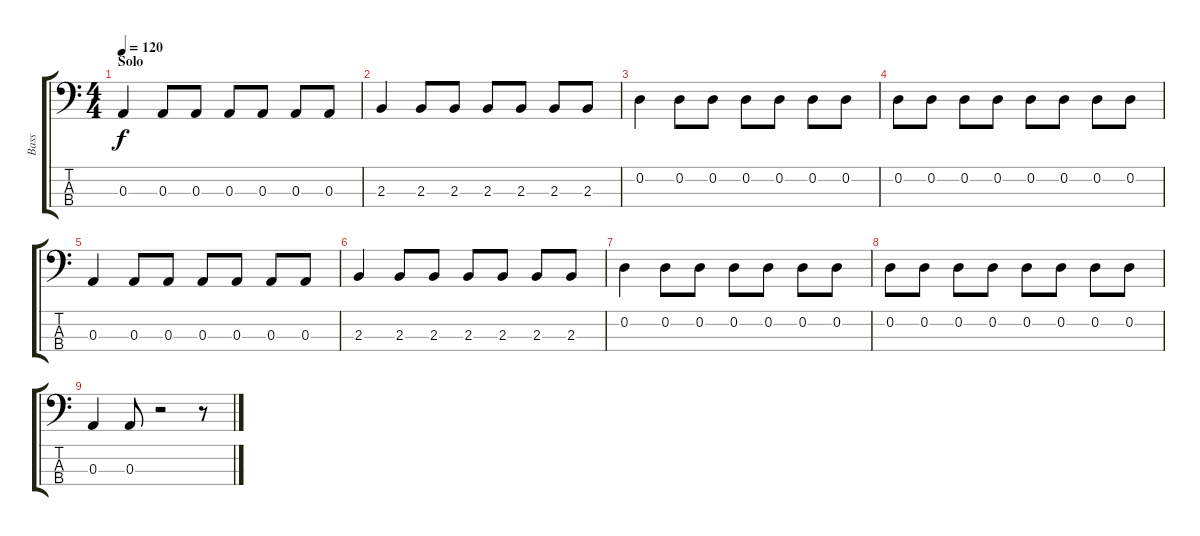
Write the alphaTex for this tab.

\track ("Bass" "Bass") {instrument electricbassfinger}
\staff {score tabs}
\tuning (G2 D2 A1 E1) {hide}
\ts (4 4)
\section ("" "Solo")
\tempo 120
\clef f4
\ks c
0.3.4{dy f} 0.3.8 0.3.8 0.3.8 0.3.8 0.3.8 0.3.8 |
2.3.4 2.3.8 2.3.8 2.3.8 2.3.8 2.3.8 2.3.8 |
0.2.4 0.2.8 0.2.8 0.2.8 0.2.8 0.2.8 0.2.8 |
0.2.8 0.2.8 0.2.8 0.2.8 0.2.8 0.2.8 0.2.8 0.2.8 |
0.3.4 0.3.8 0.3.8 0.3.8 0.3.8 0.3.8 0.3.8 |
2.3.4 2.3.8 2.3.8 2.3.8 2.3.8 2.3.8 2.3.8 |
0.2.4 0.2.8 0.2.8 0.2.8 0.2.8 0.2.8 0.2.8 |
0.2.8 0.2.8 0.2.8 0.2.8 0.2.8 0.2.8 0.2.8 0.2.8 |
0.3.4 0.3.8 r.2 r.8
